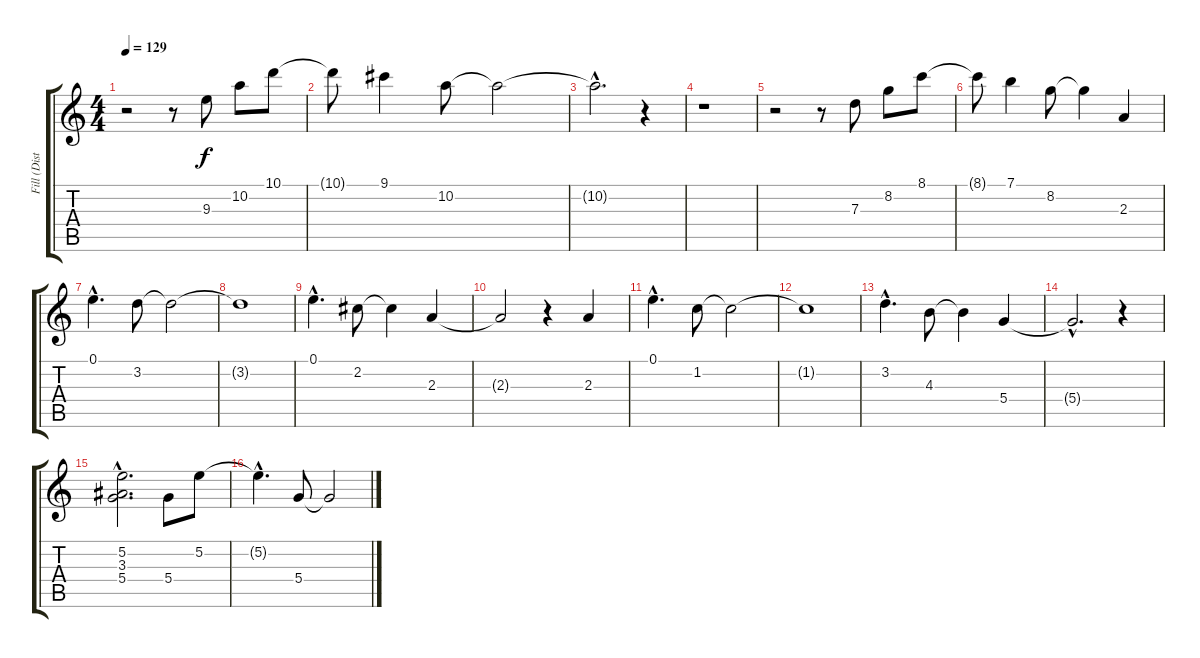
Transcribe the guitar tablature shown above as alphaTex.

\track ("Fill (Distortion Guitar)" "Fill (Dist") {instrument distortionguitar}
\staff {score tabs}
\tuning (E4 B3 G3 D3 A2 E2) {hide}
\ts (4 4)
\tempo 129
\clef g2
\ks c
r.2{dy f} r.8 9.3.8 10.2.8 10.1.8 |
10.1{t}.8 9.1.4 10.2.8 10.2{t}.2 |
10.2{hac t}.2{d} r.4 |
r.1 |
r.2 r.8 7.3.8 8.2.8 8.1.8 |
8.1{t}.8 7.1.4 8.2.8 8.2{t}.4 2.3.4 |
0.1{hac}.4{d} 3.2.8 3.2{t}.2 |
3.2{t}.1 |
0.1{hac}.4{d} 2.2.8 2.2{t}.4 2.3.4 |
2.3{t}.2 r.4 2.3.4 |
0.1{hac}.4{d} 1.2.8 1.2{t}.2 |
1.2{t}.1 |
3.2{hac}.4{d} 4.3.8 4.3{t}.4 5.4.4 |
5.4{hac t}.2{d} r.4 |
(5.2{hac} 3.3{hac} 5.4{hac}).2{d} 5.4.8 5.2.8 |
5.2{hac t}.4{d} 5.4.8 5.4{t}.2
